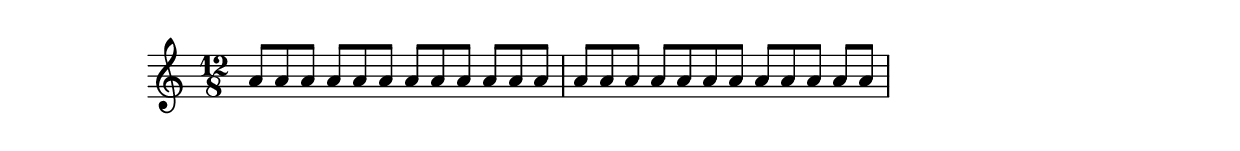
%% DO NOT EDIT this file manually; it is automatically
%% generated from LSR http://lsr.dsi.unimi.it
%% Make any changes in LSR itself, or in Documentation/snippets/new/ ,
%% and then run scripts/auxiliar/makelsr.py
%%
%% This file is in the public domain.
\version "2.14.2"

\header {
  lsrtags = "version-specific, rhythms"

%% Translation of GIT committish: b482c3e5b56c3841a88d957e0ca12964bd3e64fa
  texidoces = "
Para tipografiar las barras agrupadas en la forma @code{3-4-3-2} sólo
es necesario modificar la estructura de pulsos:

"
  doctitlees = "Alteración de los finales de barra predeterminados"



%% Translation of GIT committish: 0a868be38a775ecb1ef935b079000cebbc64de40
  texidocde = "
Um Balken im 12/8-Takt als @code{3-4-3-2} zu gruppieren, muss man zuerst die
Standardwerte für die Balken im 12/8-Takt rückgängig machen und dann die neuen
Werte setzen:

"
  doctitlede = "Standard-Balkenwerte rückgängig machen"



%% Translation of GIT committish: 28097cf54698db364afeb75658e4c8e0e0ccd716
  texidocfr = "
Pour obtenir des ligatures en groupes de @code{3-4-3-2} croches, dans
une mesure à 12/8, il faudra préalablement annuler les réglages par
défaut relatifs à 12/8, puis ajouter les règles adaptées :

"
  doctitlefr = "Annulation des règles de ligature par défaut"

  texidoc = "
To typeset beams grouped @code{3-4-3-2} in 12/8 it is necessary first
to override the default beam endings  in 12/8, and then to set up the
new beaming endings:

"
  doctitle = "Reverting default beam endings"
} % begin verbatim


\relative c'' {
  \time 12/8

  % Default beaming
  a8 a a a a a a a a a a a

  % Set new values for beam endings
  \set Score.beatStructure = #'(3 4 3 2)
  a8 a a a a a a a a a a a
}
